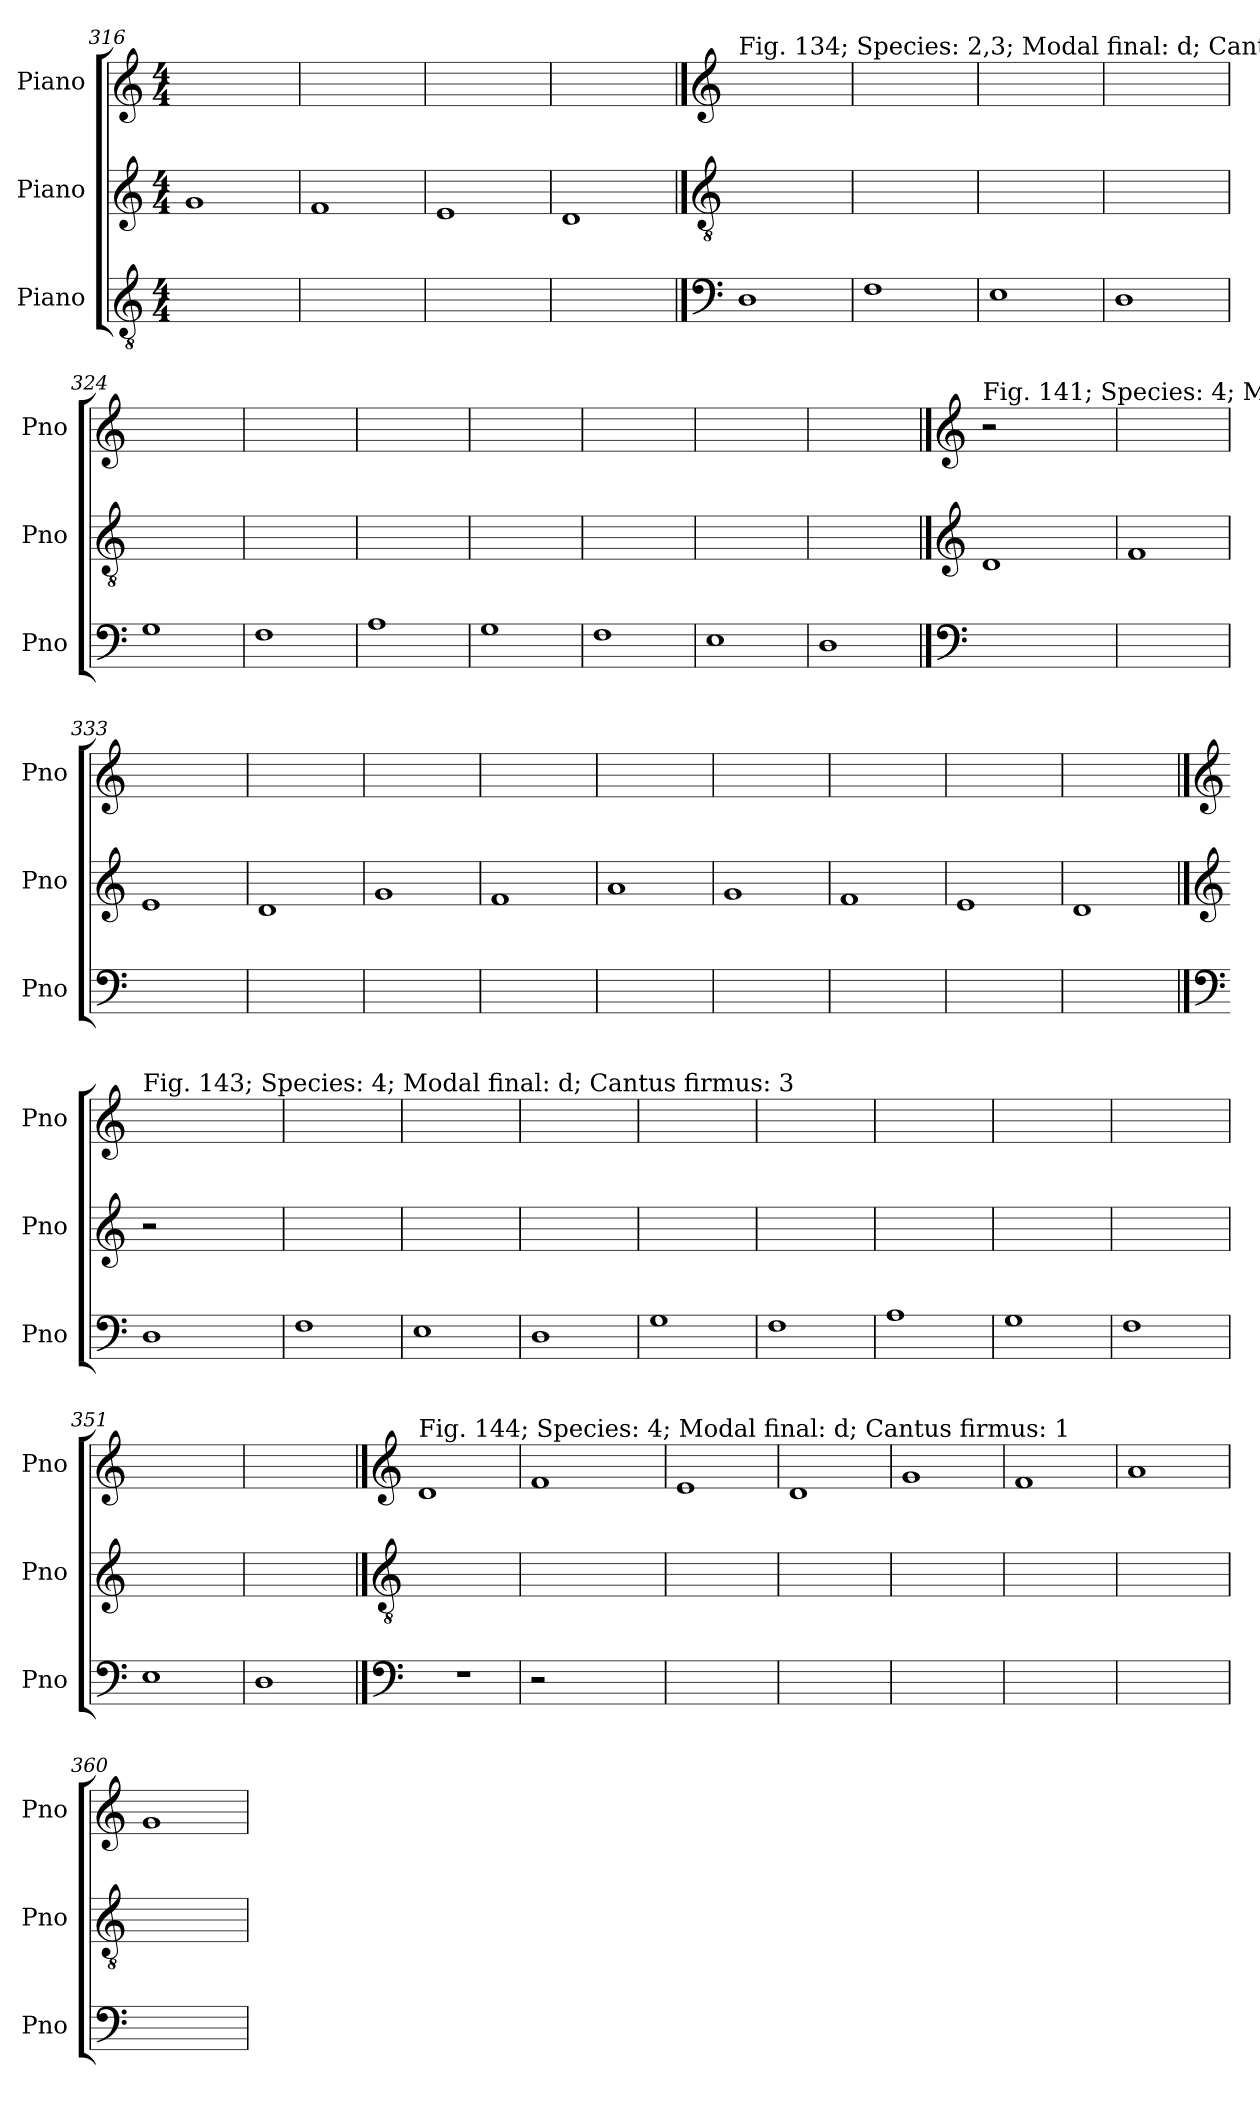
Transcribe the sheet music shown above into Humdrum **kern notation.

**kern	**kern	**kern
*part3	*part2	*part1
*staff3	*staff2	*staff1
*I"Piano	*I"Piano	*I"Piano
*I'Pno	*I'Pno	*I'Pno
*clefGv2	*clefG2	*clefG2
*k[]	*k[]	*k[]
*M4/4	*M4/4	*M4/4
=316	=316	=316
1ryy	1g	1ryy
=317	=317	=317
1ryy	1f	1ryy
=318	=318	=318
1ryy	1e	1ryy
=319	=319	=319
1ryy	1d	1ryy
!!LO:LB:g=z
==320	==320	==320
*clefF4	*clefGv2	*clefG2
!	!	!LO:TX:a:t=Fig. 134; Species&colon; 2,3; Modal final&colon; d; Cantus firmus&colon; 3
1D	1ryy	1ryy
=321	=321	=321
1F	1ryy	1ryy
=322	=322	=322
1E	1ryy	1ryy
=323	=323	=323
1D	1ryy	1ryy
=324	=324	=324
1G	1ryy	1ryy
=325	=325	=325
1F	1ryy	1ryy
!!LO:LB:g=z
=326	=326	=326
1A	1ryy	1ryy
=327	=327	=327
1G	1ryy	1ryy
=328	=328	=328
1F	1ryy	1ryy
=329	=329	=329
1E	1ryy	1ryy
=330	=330	=330
1D	1ryy	1ryy
!!LO:PB:g=z
==331	==331	==331
*clefF4	*clefG2	*clefG2
!	!	!LO:TX:a:t=Fig. 141; Species&colon; 4; Modal final&colon; d; Cantus firmus&colon; 2
1ryy	1d	2r
.	.	2ryy
=332	=332	=332
1ryy	1f	1ryy
=333	=333	=333
1ryy	1e	1ryy
=334	=334	=334
1ryy	1d	1ryy
=335	=335	=335
1ryy	1g	1ryy
=336	=336	=336
1ryy	1f	1ryy
=337	=337	=337
1ryy	1a	1ryy
=338	=338	=338
1ryy	1g	1ryy
=339	=339	=339
1ryy	1f	1ryy
=340	=340	=340
1ryy	1e	1ryy
=341	=341	=341
1ryy	1d	1ryy
!!LO:LB:g=z
==342	==342	==342
*clefF4	*clefG2	*clefG2
!	!	!LO:TX:a:t=Fig. 143; Species&colon; 4; Modal final&colon; d; Cantus firmus&colon; 3
1D	2r	1ryy
.	2ryy	.
=343	=343	=343
1F	1ryy	1ryy
=344	=344	=344
1E	1ryy	1ryy
=345	=345	=345
1D	1ryy	1ryy
=346	=346	=346
1G	1ryy	1ryy
=347	=347	=347
1F	1ryy	1ryy
=348	=348	=348
1A	1ryy	1ryy
=349	=349	=349
1G	1ryy	1ryy
=350	=350	=350
1F	1ryy	1ryy
=351	=351	=351
1E	1ryy	1ryy
=352	=352	=352
1D	1ryy	1ryy
!!LO:LB:g=z
==353	==353	==353
*clefF4	*clefGv2	*clefG2
!	!	!LO:TX:a:t=Fig. 144; Species&colon; 4; Modal final&colon; d; Cantus firmus&colon; 1
1r	1ryy	1d
=354	=354	=354
2r	1ryy	1f
2ryy	.	.
=355	=355	=355
1ryy	1ryy	1e
=356	=356	=356
1ryy	1ryy	1d
=357	=357	=357
1ryy	1ryy	1g
=358	=358	=358
1ryy	1ryy	1f
=359	=359	=359
1ryy	1ryy	1a
=360	=360	=360
1ryy	1ryy	1g
=	=	=
*-	*-	*-
